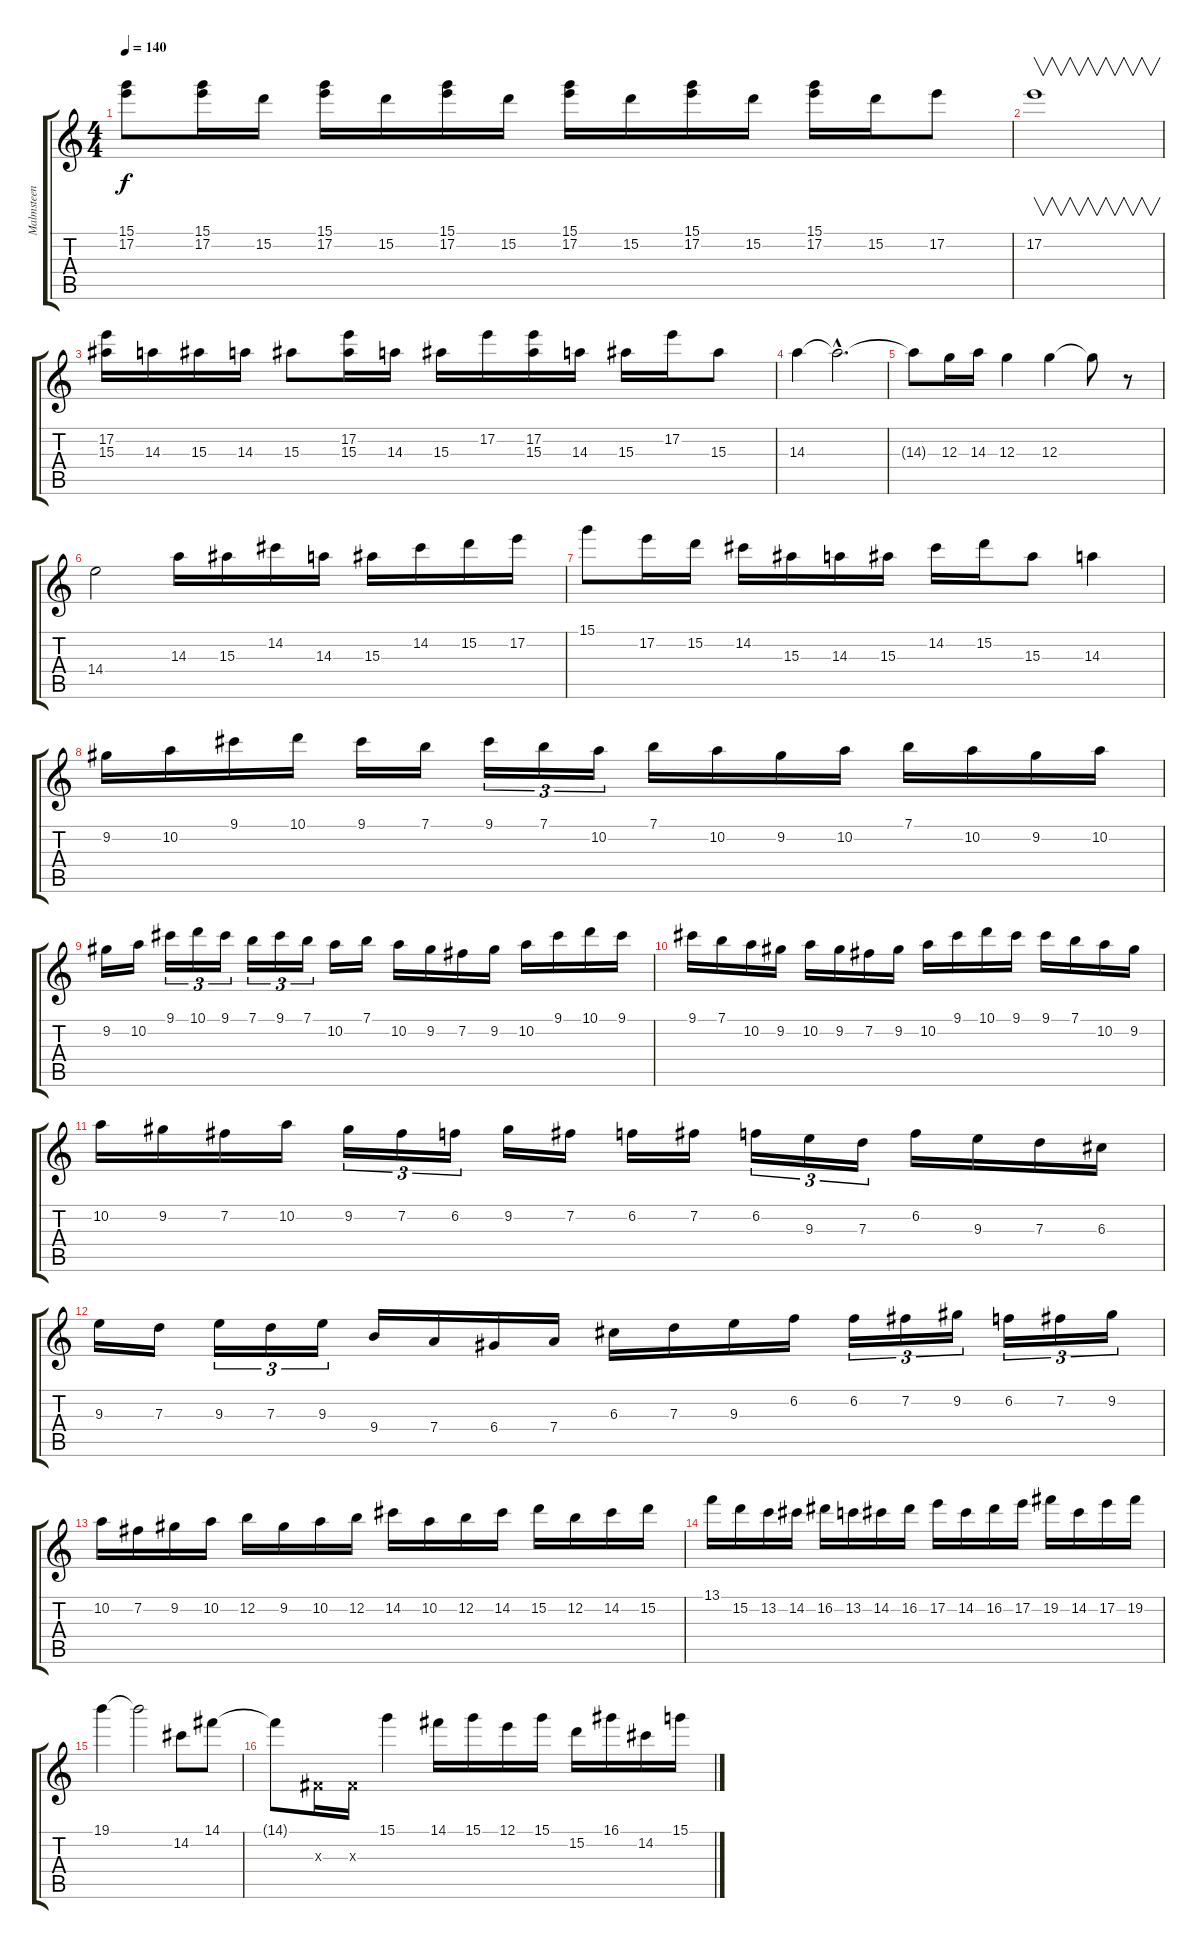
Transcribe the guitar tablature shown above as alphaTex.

\track ("Malmsteen lead" "Malmsteen ") {instrument distortionguitar}
\staff {score tabs}
\tuning (E4 B3 G3 D3 A2 E2) {hide}
\ts (4 4)
\tempo 140
\clef g2
\ks c
(15.1{t} 17.2{t}).8{dy f} (15.1 17.2).16 15.2.16 (15.1 17.2).16 15.2.16 (15.1 17.2).16 15.2.16 (15.1 17.2).16 15.2.16 (15.1 17.2).16 15.2.16 (15.1 17.2).16 15.2.16 17.2.8 |
17.2.1{v} |
(17.2 15.3).16 14.3.16 15.3.16 14.3.16 15.3.8 (17.2 15.3).16 14.3.16 15.3.16 17.2.16 (17.2 15.3).16 14.3.16 15.3.16 17.2.16 15.3.8 |
14.3.4 14.3{hac t}.2{d} |
14.3{t}.8 12.3.16 14.3.16 12.3.4 12.3.4 12.3{t}.8 r.8 |
14.4.2 14.3.16 15.3.16 14.2.16 14.3.16 15.3.16 14.2.16 15.2.16 17.2.16 |
15.1.8 17.2.16 15.2.16 14.2.16 15.3.16 14.3.16 15.3.16 14.2.16 15.2.16 15.3.8 14.3.4 |
9.2.16 10.2.16 9.1.16 10.1.16 9.1.16 7.1.16 9.1.16{tu (3 2)} 7.1.16{tu (3 2)} 10.2.16{tu (3 2)} 7.1.16 10.2.16 9.2.16 10.2.16 7.1.16 10.2.16 9.2.16 10.2.16 |
9.2.16 10.2.16 9.1.16{tu (3 2)} 10.1.16{tu (3 2)} 9.1.16{tu (3 2)} 7.1.16{tu (3 2)} 9.1.16{tu (3 2)} 7.1.16{tu (3 2)} 10.2.16 7.1.16 10.2.16 9.2.16 7.2.16 9.2.16 10.2.16 9.1.16 10.1.16 9.1.16 |
9.1.16 7.1.16 10.2.16 9.2.16 10.2.16 9.2.16 7.2.16 9.2.16 10.2.16 9.1.16 10.1.16 9.1.16 9.1.16 7.1.16 10.2.16 9.2.16 |
10.2.16 9.2.16 7.2.16 10.2.16 9.2.16{tu (3 2)} 7.2.16{tu (3 2)} 6.2.16{tu (3 2)} 9.2.16 7.2.16 6.2.16 7.2.16 6.2.16{tu (3 2)} 9.3.16{tu (3 2)} 7.3.16{tu (3 2)} 6.2.16 9.3.16 7.3.16 6.3.16 |
9.3.16 7.3.16 9.3.16{tu (3 2)} 7.3.16{tu (3 2)} 9.3.16{tu (3 2)} 9.4.16 7.4.16 6.4.16 7.4.16 6.3.16 7.3.16 9.3.16 6.2.16 6.2.16{tu (3 2)} 7.2.16{tu (3 2)} 9.2.16{tu (3 2)} 6.2.16{tu (3 2)} 7.2.16{tu (3 2)} 9.2.16{tu (3 2)} |
10.2.16 7.2.16 9.2.16 10.2.16 12.2.16 9.2.16 10.2.16 12.2.16 14.2.16 10.2.16 12.2.16 14.2.16 15.2.16 12.2.16 14.2.16 15.2.16 |
13.1.16 15.2.16 13.2.16 14.2.16 16.2.16 13.2.16 14.2.16 16.2.16 17.2.16 14.2.16 16.2.16 17.2.16 19.2.16 14.2.16 17.2.16 19.2.16 |
19.1.4 19.1{t}.2 14.2.8 14.1.8 |
14.1{t}.8 -1.3{x}.16 -1.3{x}.16 15.1.4 14.1.16 15.1.16 12.1.16 15.1.16 15.2.16 16.1.16 14.2.16 15.1.16
